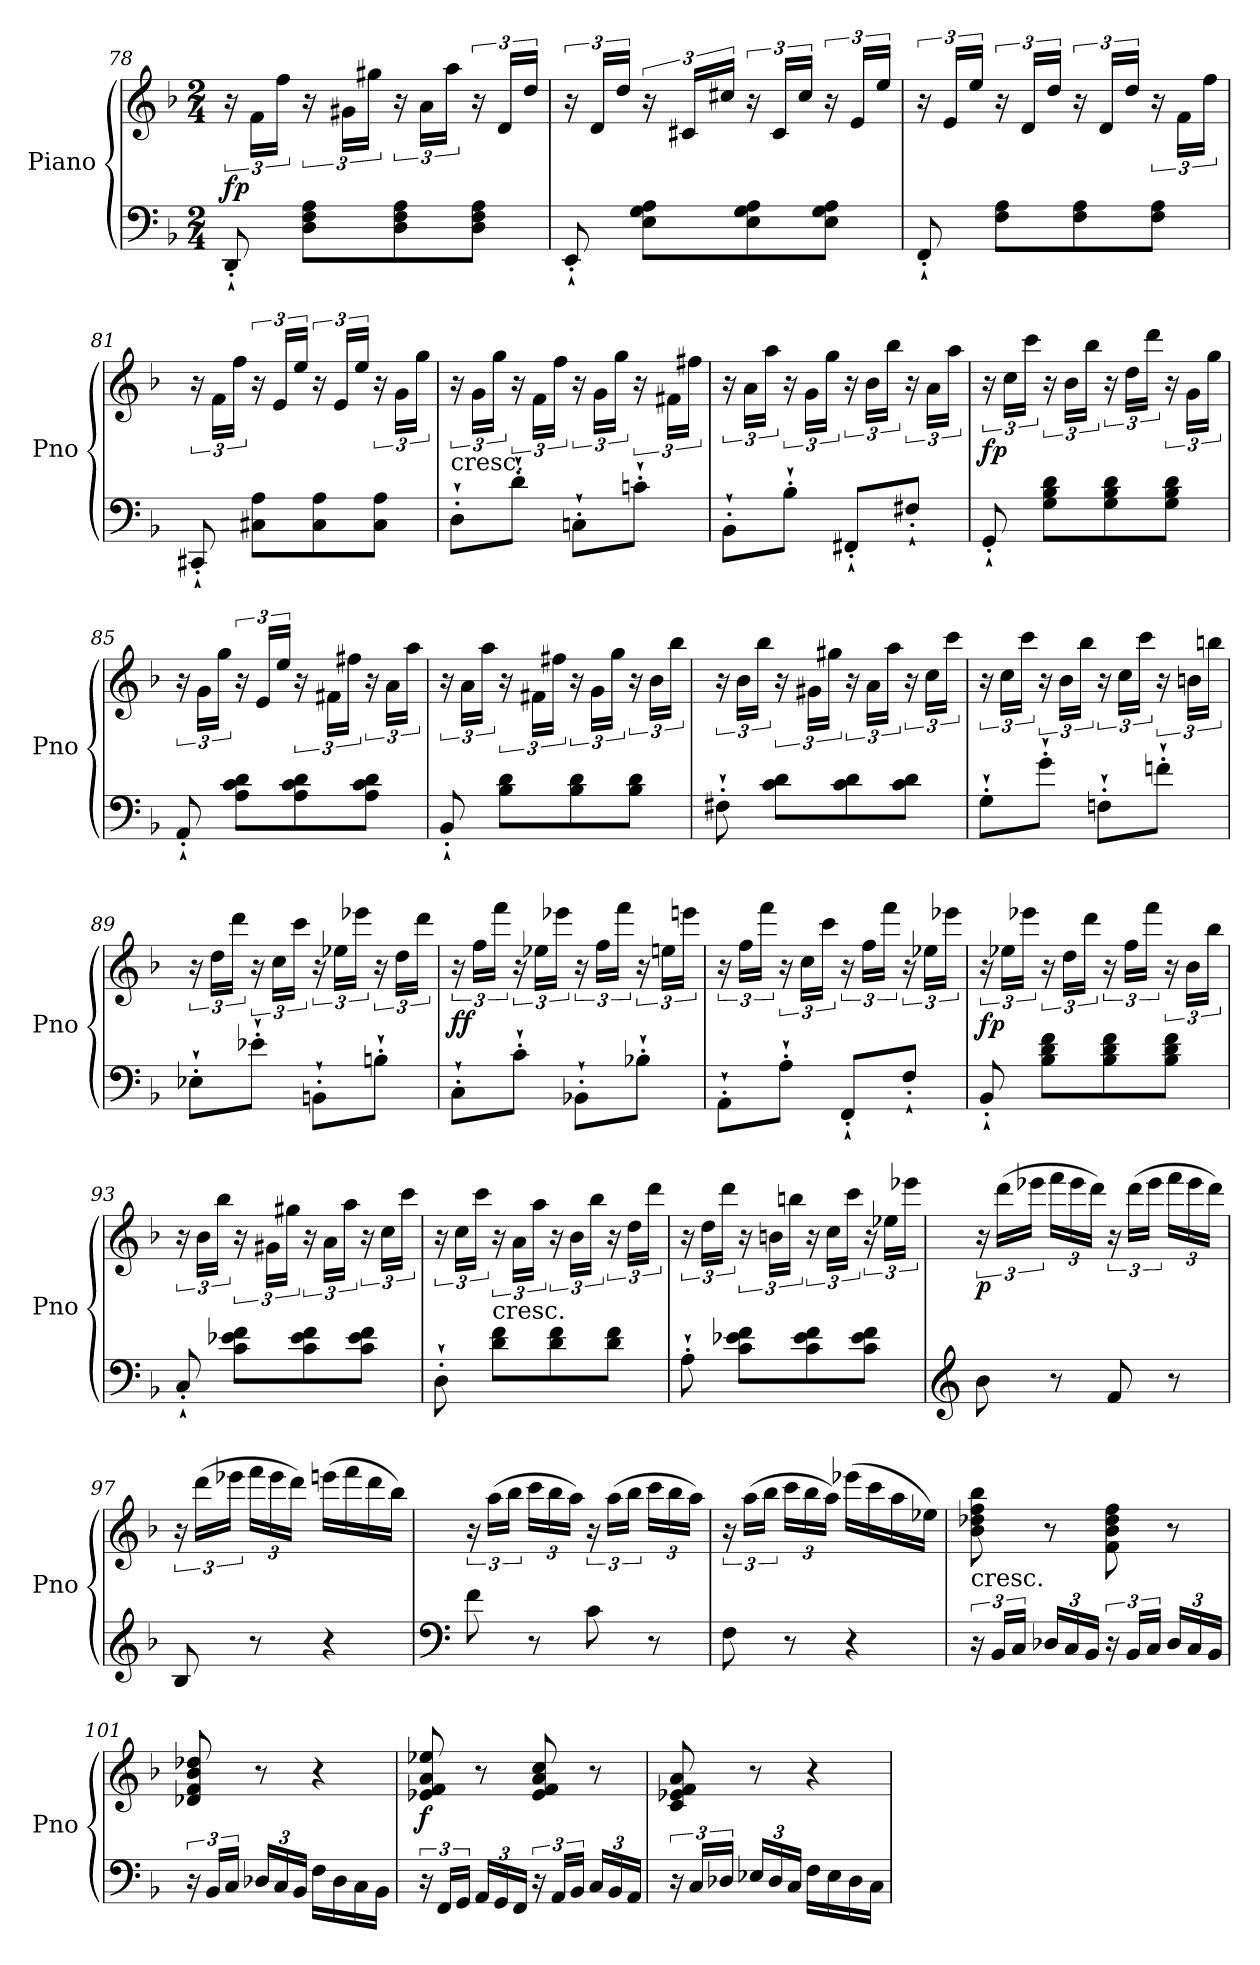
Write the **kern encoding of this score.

**kern	**kern	**dynam
*part1	*part1	*part1
*staff2	*staff1	*staff1/2
*I"Piano	*	*
*I'Pno	*	*
*clefF4	*clefG2	*
*k[b-]	*k[b-]	*
*F:	*F:	*
*M2/4	*M2/4	*
=78	=78	=78
!	!	!LO:DY:b
8DD'`/	24r	fp
.	24f\LL	.
.	24ff\JJ	.
8D\ 8F\ 8A\L	24r	.
.	24g#X\LL	.
.	24gg#X\JJ	.
8D\ 8F\ 8A\	24r	.
.	24a\LL	.
.	24aa\JJ	.
8D\ 8F\ 8A\J	24r	.
.	24d/LL	.
.	24dd/JJ	.
!!LO:LB:g=z
=79	=79	=79
8EE'`/	24r	.
.	24d/LL	.
.	24dd/JJ	.
8E\ 8G\ 8A\L	24r	.
.	24c#X/LL	.
.	24cc#X/JJ	.
8E\ 8G\ 8A\	24r	.
.	24c#/LL	.
.	24cc#/JJ	.
8E\ 8G\ 8A\J	24r	.
.	24e/LL	.
.	24ee/JJ	.
=80	=80	=80
8FF'`/	24r	.
.	24e/LL	.
.	24ee/JJ	.
8F\ 8A\L	24r	.
.	24d/LL	.
.	24dd/JJ	.
8F\ 8A\	24r	.
.	24d/LL	.
.	24dd/JJ	.
8F\ 8A\J	24r	.
.	24f\LL	.
.	24ff\JJ	.
=81	=81	=81
8CC#X'`/	24r	.
.	24f\LL	.
.	24ff\JJ	.
8C#X\ 8A\L	24r	.
.	24e/LL	.
.	24ee/JJ	.
8C#\ 8A\	24r	.
.	24e/LL	.
.	24ee/JJ	.
8C#\ 8A\J	24r	.
.	24g\LL	.
.	24gg\JJ	.
!!LO:LB:g=z
=82	=82	=82
!	!LO:TX:b:t=cresc.	!
8D'`\L	24r	.
.	24g\LL	.
.	24gg\JJ	.
8d'`\J	24r	.
.	24f\LL	.
.	24ff\JJ	.
8Cn'`\L	24r	.
.	24g\LL	.
.	24gg\JJ	.
8cn'`\J	24r	.
.	24f#X\LL	.
.	24ff#X\JJ	.
=83	=83	=83
8BB-'`\L	24r	.
.	24a\LL	.
.	24aa\JJ	.
8B-'`\J	24r	.
.	24g\LL	.
.	24gg\JJ	.
8FF#X'`/L	24r	.
.	24b-\LL	.
.	24bb-\JJ	.
8F#X'`/J	24r	.
.	24a\LL	.
.	24aa\JJ	.
=84	=84	=84
!	!	!LO:DY:b
8GG'`/	24r	fp
.	24cc\LL	.
.	24ccc\JJ	.
8G\ 8B-\ 8d\L	24r	.
.	24b-\LL	.
.	24bb-\JJ	.
8G\ 8B-\ 8d\	24r	.
.	24dd\LL	.
.	24ddd\JJ	.
8G\ 8B-\ 8d\J	24r	.
.	24g\LL	.
.	24gg\JJ	.
=85	=85	=85
8AA'`/	24r	.
.	24g\LL	.
.	24gg\JJ	.
8A\ 8c\ 8d\L	24r	.
.	24e/LL	.
.	24ee/JJ	.
8A\ 8c\ 8d\	24r	.
.	24f#X\LL	.
.	24ff#X\JJ	.
8A\ 8c\ 8d\J	24r	.
.	24a\LL	.
.	24aa\JJ	.
!!LO:LB:g=z
=86	=86	=86
8BB-'`/	24r	.
.	24a\LL	.
.	24aa\JJ	.
8B-\ 8d\L	24r	.
.	24f#X\LL	.
.	24ff#X\JJ	.
8B-\ 8d\	24r	.
.	24g\LL	.
.	24gg\JJ	.
8B-\ 8d\J	24r	.
.	24b-\LL	.
.	24bb-\JJ	.
=87	=87	=87
8F#X'`\	24r	.
.	24b-\LL	.
.	24bb-\JJ	.
8c\ 8d\L	24r	.
.	24g#X\LL	.
.	24gg#X\JJ	.
8c\ 8d\	24r	.
.	24a\LL	.
.	24aa\JJ	.
8c\ 8d\J	24r	.
.	24cc\LL	.
.	24ccc\JJ	.
=88	=88	=88
8G'`\L	24r	.
.	24cc\LL	.
.	24ccc\JJ	.
8g'`\J	24r	.
.	24b-\LL	.
.	24bb-\JJ	.
8Fn'`\L	24r	.
.	24cc\LL	.
.	24ccc\JJ	.
8fn'`\J	24r	.
.	24bn\LL	.
.	24bbn\JJ	.
!!LO:LB:g=z
=89	=89	=89
8E-X'`\L	24r	.
.	24dd\LL	.
.	24ddd\JJ	.
8e-X'`\J	24r	.
.	24cc\LL	.
.	24ccc\JJ	.
8BBn'`\L	24r	.
.	24ee-X\LL	.
.	24eee-X\JJ	.
8Bn'`\J	24r	.
.	24dd\LL	.
.	24ddd\JJ	.
=90	=90	=90
!	!	!LO:DY:b
8C'`\L	24r	ff
.	24ff\LL	.
.	24fff\JJ	.
8c'`\J	24r	.
.	24ee-X\LL	.
.	24eee-X\JJ	.
8BB-X'`\L	24r	.
.	24ff\LL	.
.	24fff\JJ	.
8B-X'`\J	24r	.
.	24een\LL	.
.	24eeen\JJ	.
=91	=91	=91
8AA'`\L	24r	.
.	24ff\LL	.
.	24fff\JJ	.
8A'`\J	24r	.
.	24cc\LL	.
.	24ccc\JJ	.
8FF'`/L	24r	.
.	24ff\LL	.
.	24fff\JJ	.
8F'`/J	24r	.
.	24ee-X\LL	.
.	24eee-X\JJ	.
!!LO:PB:g=z
=92	=92	=92
!	!	!LO:DY:b
8BB-'`/	24r	fp
.	24ee-X\LL	.
.	24eee-X\JJ	.
8B-\ 8d\ 8f\L	24r	.
.	24dd\LL	.
.	24ddd\JJ	.
8B-\ 8d\ 8f\	24r	.
.	24ff\LL	.
.	24fff\JJ	.
8B-\ 8d\ 8f\J	24r	.
.	24b-\LL	.
.	24bb-\JJ	.
=93	=93	=93
8C'`/	24r	.
.	24b-\LL	.
.	24bb-\JJ	.
8c\ 8e-X\ 8f\L	24r	.
.	24g#X\LL	.
.	24gg#X\JJ	.
8c\ 8e-\ 8f\	24r	.
.	24a\LL	.
.	24aa\JJ	.
8c\ 8e-\ 8f\J	24r	.
.	24cc\LL	.
.	24ccc\JJ	.
=94	=94	=94
8D'`\	24r	.
.	24cc\LL	.
.	24ccc\JJ	.
!LO:TX:a:t=cresc.	!	!
8d\ 8f\L	24r	.
.	24a\LL	.
.	24aa\JJ	.
8d\ 8f\	24r	.
.	24b-\LL	.
.	24bb-\JJ	.
8d\ 8f\J	24r	.
.	24dd\LL	.
.	24ddd\JJ	.
!!LO:LB:g=z
=95	=95	=95
8A'`\	24r	.
.	24dd\LL	.
.	24ddd\JJ	.
8c\ 8e-X\ 8f\L	24r	.
.	24bn\LL	.
.	24bbn\JJ	.
8c\ 8e-\ 8f\	24r	.
.	24cc\LL	.
.	24ccc\JJ	.
8c\ 8e-\ 8f\J	24r	.
.	24ee-X\LL	.
.	24eee-X\JJ	.
=96	=96	=96
*clefG2	*	*
!	!	!LO:DY:b
8b-\	24r	p
.	(>24ddd\LL	.
.	24eee-X\JJ	.
*	*Xbrackettup	*
8r	24fff\LL	.
.	24eee-\	.
.	24ddd\JJ)	.
*	*brackettup	*
8f/	24r	.
.	(>24ddd\LL	.
.	24eee-\JJ	.
*	*Xbrackettup	*
8r	24fff\LL	.
.	24eee-\	.
.	24ddd\JJ)	.
=97	=97	=97
*	*brackettup	*
8B-/	24r	.
.	(>24ddd\LL	.
.	24eee-X\JJ	.
*	*Xbrackettup	*
8r	24fff\LL	.
.	24eee-\	.
.	24ddd\JJ)	.
4r	(>16eeen\LL	.
.	16fff\	.
.	16ddd\	.
.	16bb-\JJ)	.
!!LO:LB:g=z
=98	=98	=98
*clefF4	*	*
*	*brackettup	*
8f\	24r	.
.	(>24aa\LL	.
.	24bb-\JJ	.
*	*Xbrackettup	*
8r	24ccc\LL	.
.	24bb-\	.
.	24aa\JJ)	.
*	*brackettup	*
8c\	24r	.
.	(>24aa\LL	.
.	24bb-\JJ	.
*	*Xbrackettup	*
8r	24ccc\LL	.
.	24bb-\	.
.	24aa\JJ)	.
=99	=99	=99
*	*brackettup	*
8F\	24r	.
.	(>24aa\LL	.
.	24bb-\JJ	.
*	*Xbrackettup	*
8r	24ccc\LL	.
.	24bb-\	.
.	24aa\JJ)	.
4r	(>16eee-X\LL	.
.	16ccc\	.
.	16aa\	.
.	16ee-X\JJ)	.
=100	=100	=100
!	!LO:TX:b:t=cresc.	!
24r	8b-\ 8dd-X\ 8ff\ 8bb-\	.
24BB-/LL	.	.
24C/JJ	.	.
*Xbrackettup	*	*
24D-X/LL	8r	.
24C/	.	.
24BB-/JJ	.	.
*brackettup	*	*
24r	8f\ 8b-\ 8dd-\ 8ff\	.
24BB-/LL	.	.
24C/JJ	.	.
*Xbrackettup	*	*
24D-/LL	8r	.
24C/	.	.
24BB-/JJ	.	.
!!LO:LB:g=z
=101	=101	=101
*brackettup	*	*
24r	8d-X/ 8f/ 8b-/ 8dd-X/	.
24BB-/LL	.	.
24C/JJ	.	.
*Xbrackettup	*	*
24D-X/LL	8r	.
24C/	.	.
24BB-/JJ	.	.
16F\LL	4r	.
16D-\	.	.
16C\	.	.
16BB-\JJ	.	.
=102	=102	=102
*brackettup	*	*
!	!	!LO:DY:b
24r	8e-X/ 8f/ 8a/ 8ee-X/	f
24FF/LL	.	.
24GG/JJ	.	.
*Xbrackettup	*	*
24AA/LL	8r	.
24GG/	.	.
24FF/JJ	.	.
*brackettup	*	*
24r	8e-/ 8f/ 8a/ 8cc/	.
24AA/LL	.	.
24BB-/JJ	.	.
*Xbrackettup	*	*
24C/LL	8r	.
24BB-/	.	.
24AA/JJ	.	.
=103	=103	=103
*brackettup	*	*
24r	8c/ 8e-X/ 8f/ 8a/	.
24C/LL	.	.
24D-X/JJ	.	.
*Xbrackettup	*	*
24E-X/LL	8r	.
24D-/	.	.
24C/JJ	.	.
16F\LL	4r	.
16E-\	.	.
16D-\	.	.
16C\JJ	.	.
=	=	=
*-	*-	*-
